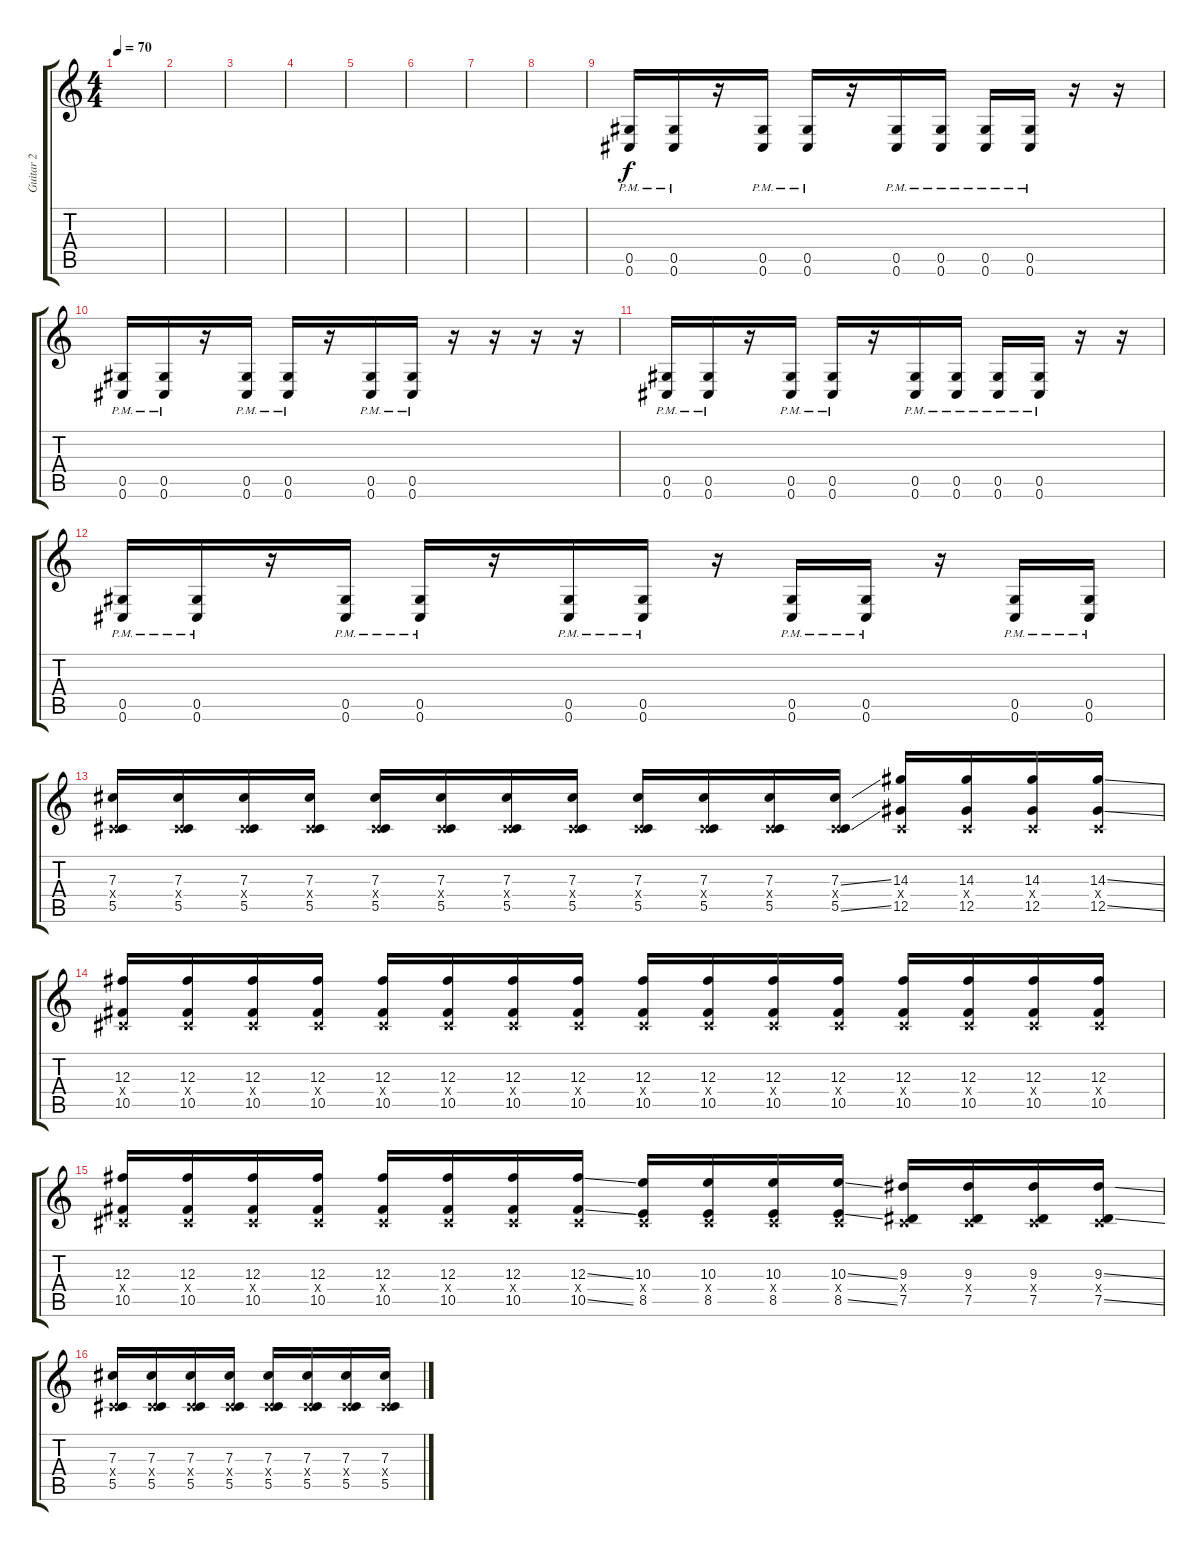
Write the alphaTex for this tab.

\track ("Guitar 2" "Guitar 2") {instrument distortionguitar}
\staff {score tabs}
\tuning (Eb4 Bb3 Gb3 Db3 Ab2 Db2) {hide}
\ts (4 4)
\tempo 70
\clef g2
\ks c
|
|
|
|
|
|
|
|
(0.5{pm} 0.6{pm}).16 (0.5{pm} 0.6{pm}).16 r.16 (0.5{pm} 0.6{pm}).16 (0.5{pm} 0.6{pm}).16 r.16 (0.5{pm} 0.6{pm}).16 (0.5{pm} 0.6{pm}).16 (0.5{pm} 0.6{pm}).16 (0.5{pm} 0.6{pm}).16 r.16 r.16 |
(0.5{pm} 0.6{pm}).16 (0.5{pm} 0.6{pm}).16 r.16 (0.5{pm} 0.6{pm}).16 (0.5{pm} 0.6{pm}).16 r.16 (0.5{pm} 0.6{pm}).16 (0.5{pm} 0.6{pm}).16 r.16 r.16 r.16 r.16 |
(0.5{pm} 0.6{pm}).16 (0.5{pm} 0.6{pm}).16 r.16 (0.5{pm} 0.6{pm}).16 (0.5{pm} 0.6{pm}).16 r.16 (0.5{pm} 0.6{pm}).16 (0.5{pm} 0.6{pm}).16 (0.5{pm} 0.6{pm}).16 (0.5{pm} 0.6{pm}).16 r.16 r.16 |
(0.5{pm} 0.6{pm}).16 (0.5{pm} 0.6{pm}).16 r.16 (0.5{pm} 0.6{pm}).16 (0.5{pm} 0.6{pm}).16 r.16 (0.5{pm} 0.6{pm}).16 (0.5{pm} 0.6{pm}).16 r.16 (0.5{pm} 0.6{pm}).16 (0.5{pm} 0.6{pm}).16 r.16 (0.5{pm} 0.6{pm}).16 (0.5{pm} 0.6{pm}).16 |
(7.3 0.4{x} 5.5).16 (7.3 0.4{x} 5.5).16 (7.3 0.4{x} 5.5).16 (7.3 0.4{x} 5.5).16 (7.3 0.4{x} 5.5).16 (7.3 0.4{x} 5.5).16 (7.3 0.4{x} 5.5).16 (7.3 0.4{x} 5.5).16 (7.3 0.4{x} 5.5).16 (7.3 0.4{x} 5.5).16 (7.3 0.4{x} 5.5).16 (7.3{ss} 0.4{x} 5.5{ss}).16 (14.3 0.4{x} 12.5).16 (14.3 0.4{x} 12.5).16 (14.3 0.4{x} 12.5).16 (14.3{ss} 0.4{x} 12.5{ss}).16 |
(12.3 0.4{x} 10.5).16 (12.3 0.4{x} 10.5).16 (12.3 0.4{x} 10.5).16 (12.3 0.4{x} 10.5).16 (12.3 0.4{x} 10.5).16 (12.3 0.4{x} 10.5).16 (12.3 0.4{x} 10.5).16 (12.3 0.4{x} 10.5).16 (12.3 0.4{x} 10.5).16 (12.3 0.4{x} 10.5).16 (12.3 0.4{x} 10.5).16 (12.3 0.4{x} 10.5).16 (12.3 0.4{x} 10.5).16 (12.3 0.4{x} 10.5).16 (12.3 0.4{x} 10.5).16 (12.3 0.4{x} 10.5).16 |
(12.3 0.4{x} 10.5).16 (12.3 0.4{x} 10.5).16 (12.3 0.4{x} 10.5).16 (12.3 0.4{x} 10.5).16 (12.3 0.4{x} 10.5).16 (12.3 0.4{x} 10.5).16 (12.3 0.4{x} 10.5).16 (12.3{ss} 0.4{x} 10.5{ss}).16 (10.3 0.4{x} 8.5).16 (10.3 0.4{x} 8.5).16 (10.3 0.4{x} 8.5).16 (10.3{ss} 0.4{x} 8.5{ss}).16 (9.3 0.4{x} 7.5).16 (9.3 0.4{x} 7.5).16 (9.3 0.4{x} 7.5).16 (9.3{ss} 0.4{x} 7.5{ss}).16 |
(7.3 0.4{x} 5.5).16 (7.3 0.4{x} 5.5).16 (7.3 0.4{x} 5.5).16 (7.3 0.4{x} 5.5).16 (7.3 0.4{x} 5.5).16 (7.3 0.4{x} 5.5).16 (7.3 0.4{x} 5.5).16 (7.3 0.4{x} 5.5).16
